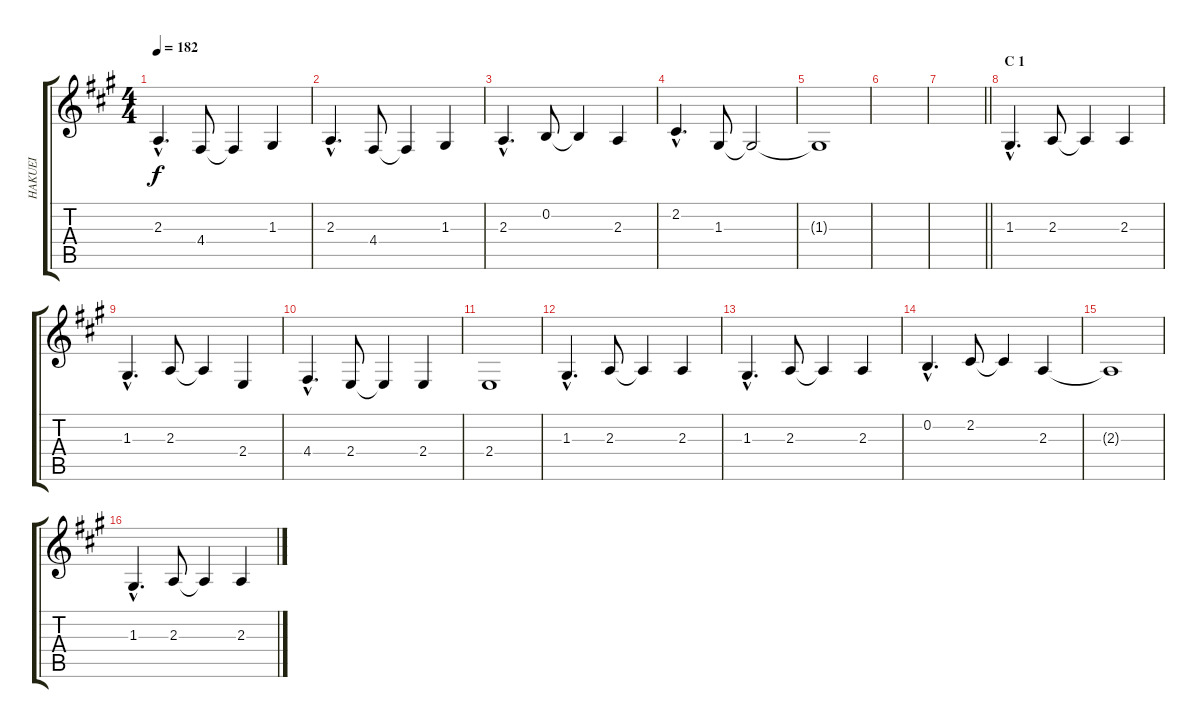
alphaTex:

\track ("HAKUEI" "HAKUEI") {instrument oboe}
\staff {score tabs}
\tuning (E4 B3 G3 D3 A2 E2) {hide}
\ts (4 4)
\tempo 182
\clef g2
\ks a
2.3{hac}.4{d dy f} 4.4.8 4.4{t}.4 1.3.4 |
2.3{hac}.4{d} 4.4.8 4.4{t}.4 1.3.4 |
2.3{hac}.4{d} 0.2.8 0.2{t}.4 2.3.4 |
2.2{hac}.4{d} 1.3.8 1.3{t}.2 |
1.3{t}.1 |
|
\barLineRight lightlight
|
\section ("" "C 1")
1.3{hac}.4{d} 2.3.8 2.3{t}.4 2.3.4 |
1.3{hac}.4{d} 2.3.8 2.3{t}.4 2.4.4 |
4.4{hac}.4{d} 2.4.8 2.4{t}.4 2.4.4 |
2.4.1 |
1.3{hac}.4{d} 2.3.8 2.3{t}.4 2.3.4 |
1.3{hac}.4{d} 2.3.8 2.3{t}.4 2.3.4 |
0.2{hac}.4{d} 2.2.8 2.2{t}.4 2.3.4 |
2.3{t}.1 |
1.3{hac}.4{d} 2.3.8 2.3{t}.4 2.3.4
